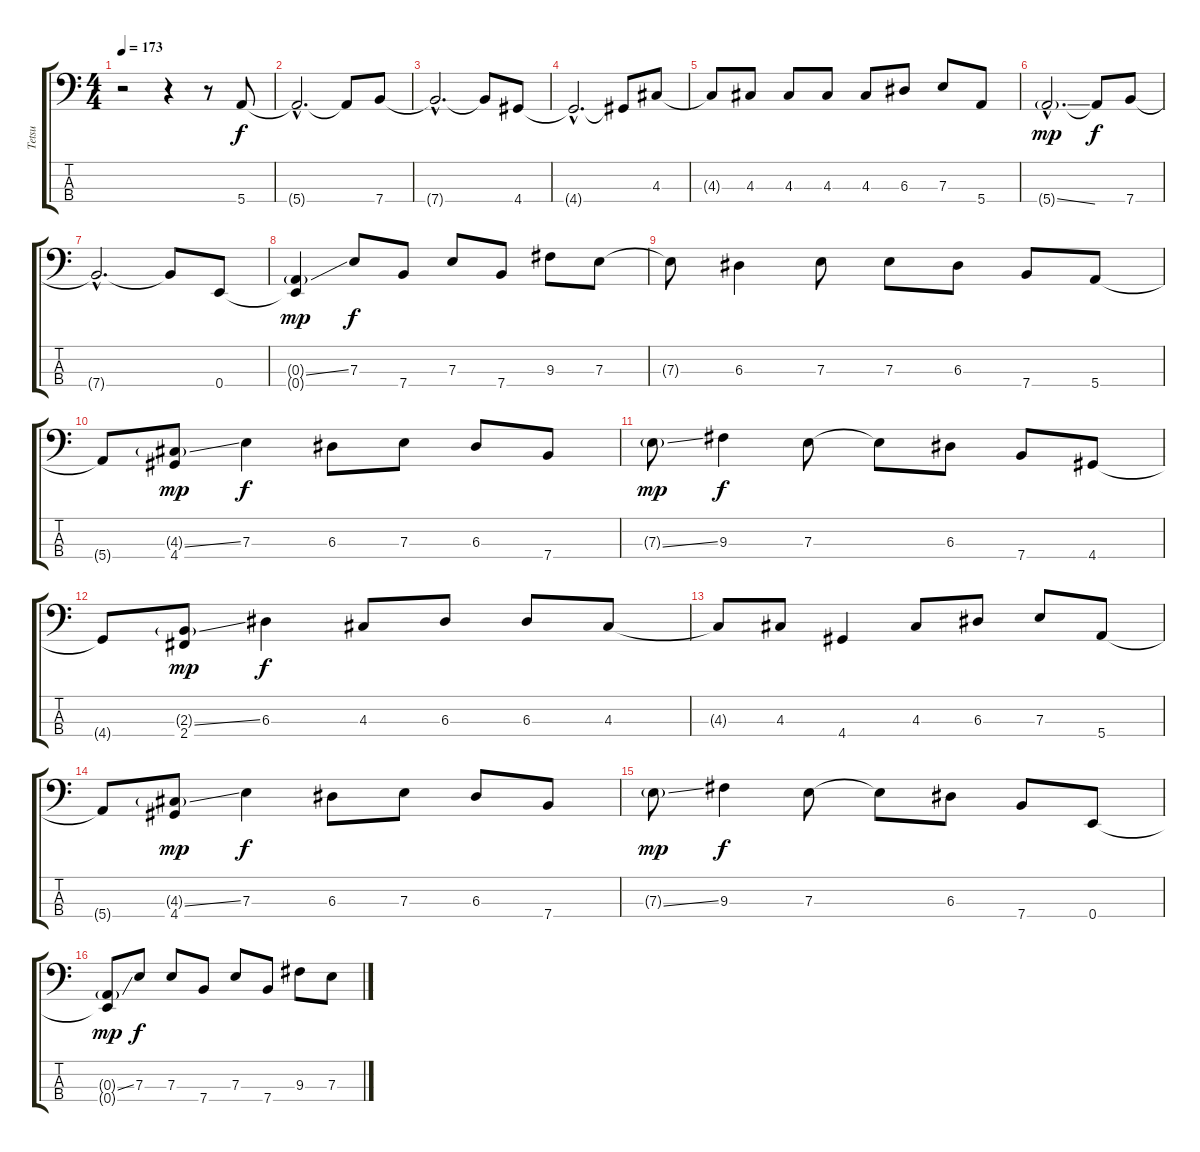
\track ("Tetsu" "Tetsu") {instrument electricbasspick}
\staff {score tabs}
\tuning (G2 D2 A1 E1) {hide}
\ts (4 4)
\tempo 173
\clef f4
\ks c
r.2{dy f instrument electricbasspick} r.4 r.8 5.4.8 |
5.4{hac t}.2{d} 5.4{t}.8 7.4.8 |
7.4{hac t}.2{d} 7.4{t}.8 4.4.8 |
4.4{hac t}.2{d} 4.4{t}.8 4.3.8 |
4.3{t}.8 4.3.8 4.3.8 4.3.8 4.3.8 6.3.8 7.3.8 5.4.8 |
5.4{ss g hac}.2{d dy mp} 5.4{t}.8{dy f} 7.4.8 |
7.4{hac t}.2{d} 7.4{t}.8 0.4.8 |
(0.3{ss g} 0.4{t}).4{dy mp} 7.3.8{dy f} 7.4.8 7.3.8 7.4.8 9.3.8 7.3.8 |
7.3{t}.8 6.3.4 7.3.8 7.3.8 6.3.8 7.4.8 5.4.8 |
5.4{t}.8 (4.3{ss g} 4.4).8{dy mp} 7.3.4{dy f} 6.3.8 7.3.8 6.3.8 7.4.8 |
7.3{ss g}.8{dy mp} 9.3.4{dy f} 7.3.8 7.3{t}.8 6.3.8 7.4.8 4.4.8 |
4.4{t}.8 (2.3{ss g} 2.4).8{dy mp} 6.3.4{dy f} 4.3.8 6.3.8 6.3.8 4.3.8 |
4.3{t}.8 4.3.8 4.4.4 4.3.8 6.3.8 7.3.8 5.4.8 |
5.4{t}.8 (4.3{ss g} 4.4).8{dy mp} 7.3.4{dy f} 6.3.8 7.3.8 6.3.8 7.4.8 |
7.3{ss g}.8{dy mp} 9.3.4{dy f} 7.3.8 7.3{t}.8 6.3.8 7.4.8 0.4.8 |
(0.3{ss g} 0.4{t}).8{dy mp} 7.3.8{dy f} 7.3.8 7.4.8 7.3.8 7.4.8 9.3.8 7.3.8
